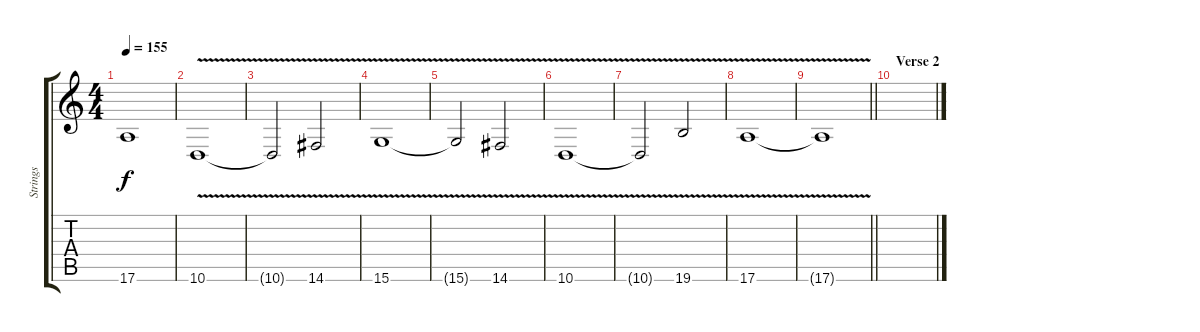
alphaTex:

\track ("Strings" "Strings") {instrument cello}
\staff {score tabs}
\tuning (E4 B3 G3 D3 A2 E2) {hide}
\ts (4 4)
\tempo 155
\clef g2
\ks c
17.6{t}.1{dy f} |
10.6{v}.1 |
10.6{t}.2 14.6{v}.2 |
15.6{v}.1 |
15.6{t}.2 14.6{v}.2 |
10.6{v}.1 |
10.6{t}.2 19.6{v}.2 |
17.6{v}.1 |
\barLineRight lightlight
17.6{t}.1 |
\section ("" "Verse 2")
